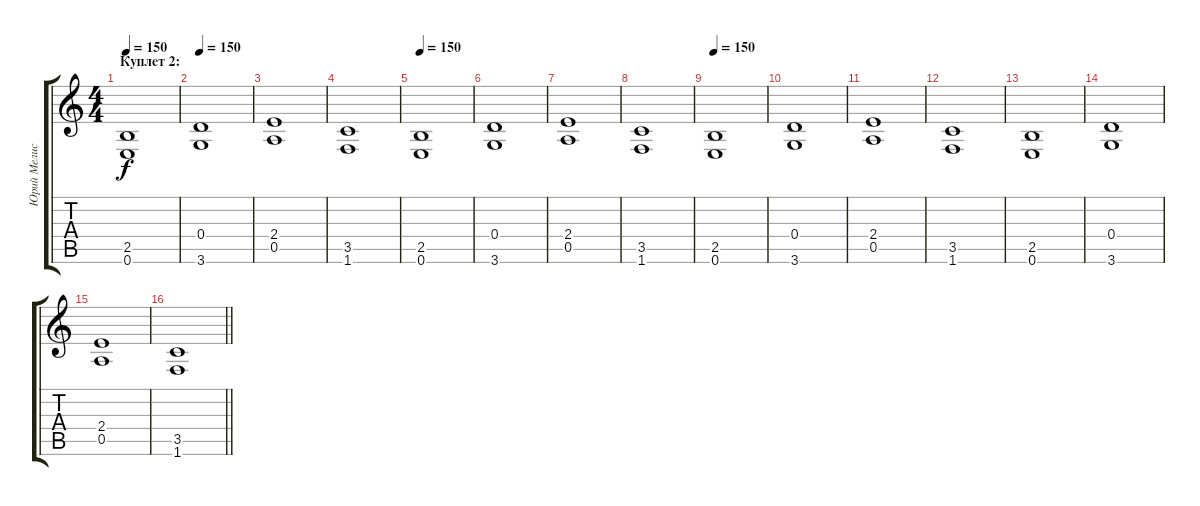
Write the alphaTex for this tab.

\track ("Юрий Мелисов" "Юрий Мелис") {instrument overdrivenguitar}
\staff {score tabs}
\tuning (E4 B3 G3 D3 A2 E2) {hide}
\ts (4 4)
\section ("" "Куплет 2:")
\tempo 150
\clef g2
\ks c
(2.5 0.6).1{dy f} |
\tempo 150
(0.4 3.6).1 |
(2.4 0.5).1 |
(3.5 1.6).1 |
\tempo 150
(2.5 0.6).1 |
(0.4 3.6).1 |
(2.4 0.5).1 |
(3.5 1.6).1 |
\tempo 150
(2.5 0.6).1 |
(0.4 3.6).1 |
(2.4 0.5).1 |
(3.5 1.6).1 |
(2.5 0.6).1 |
(0.4 3.6).1 |
(2.4 0.5).1 |
\barLineRight lightlight
(3.5 1.6).1
